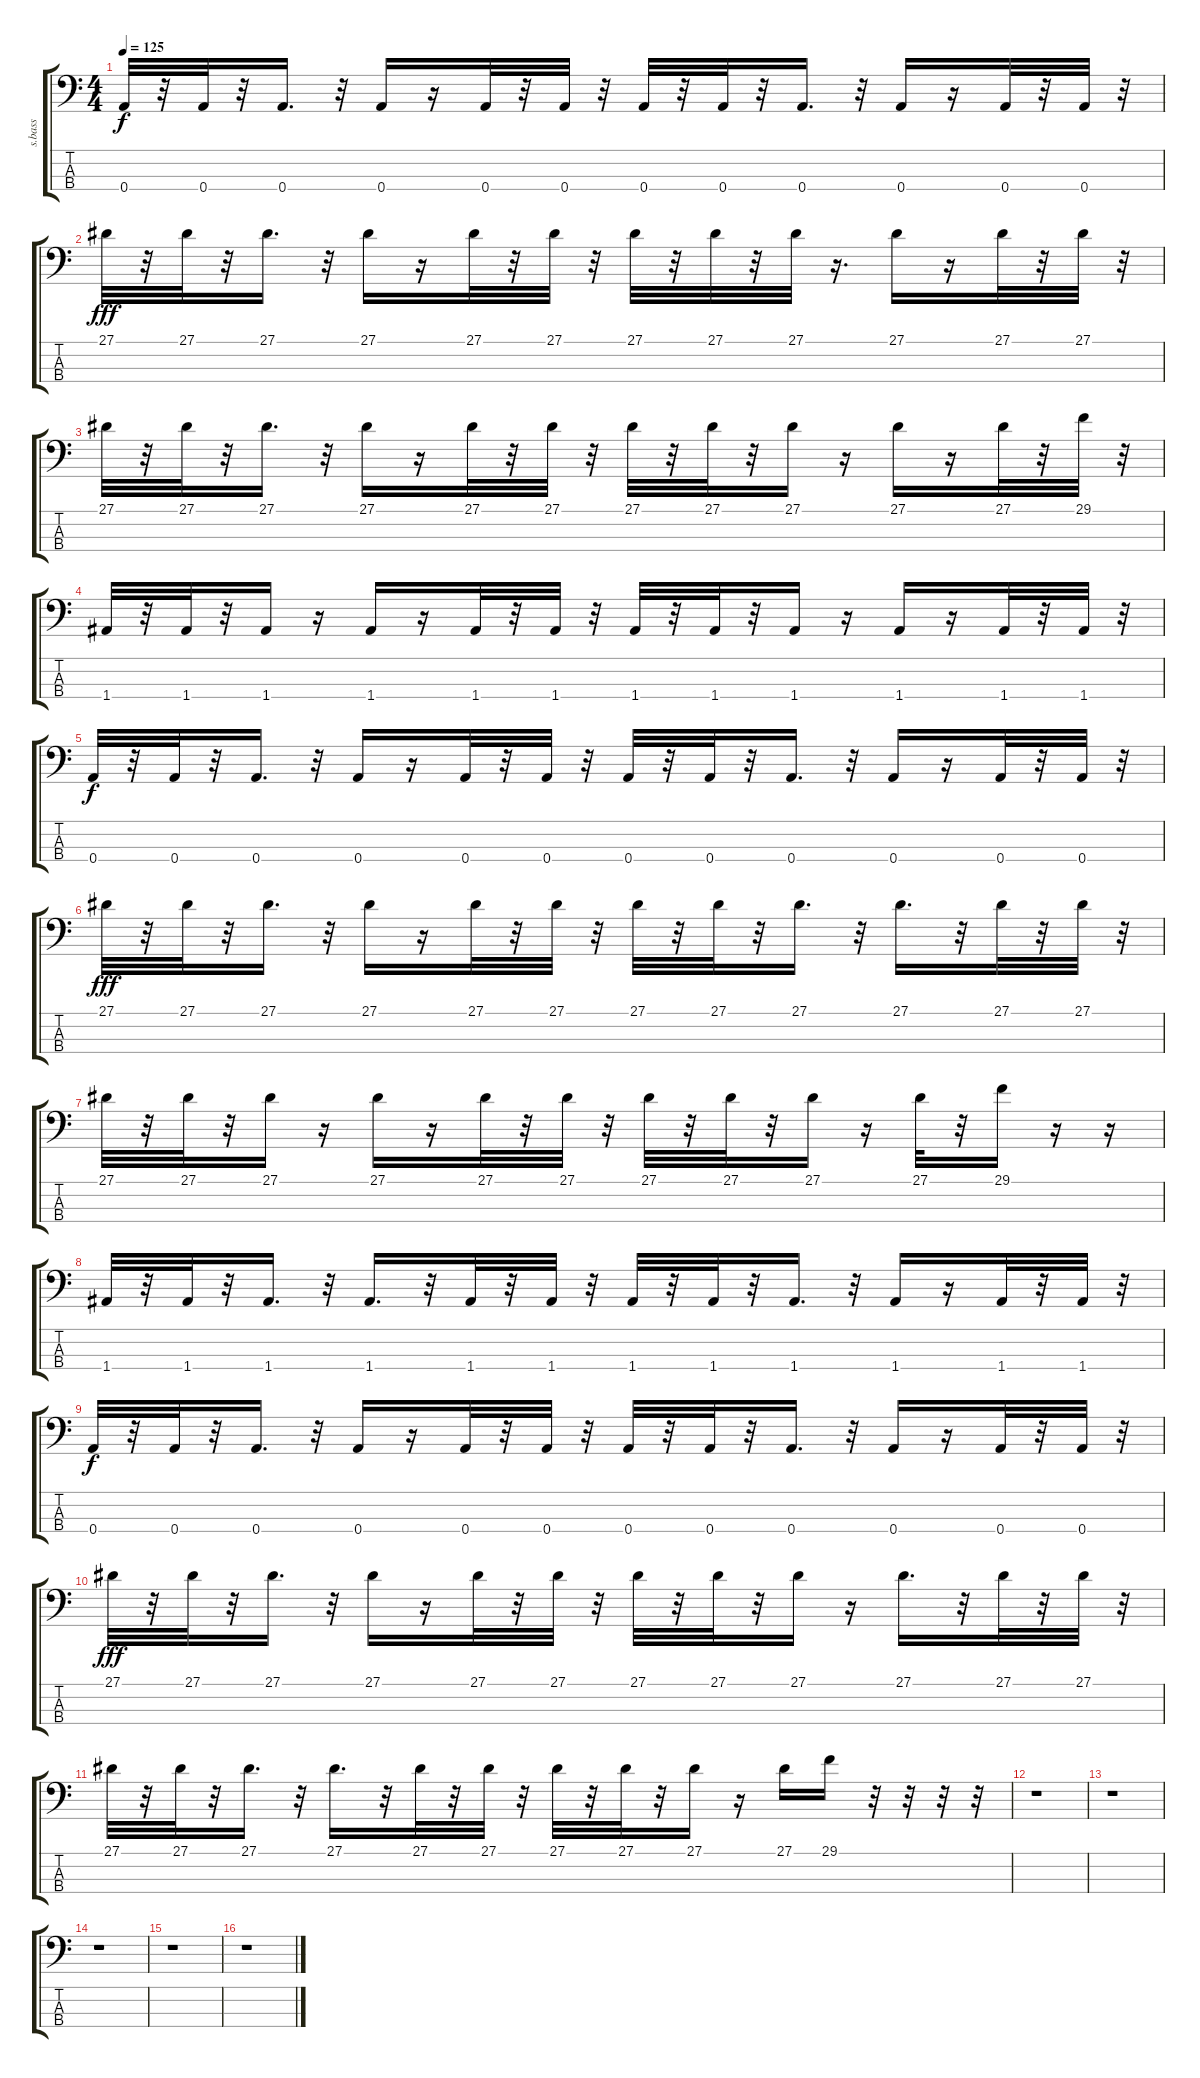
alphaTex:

\track ("s.bass  " "s.bass  ") {instrument electricbassfinger}
\staff {score tabs}
\tuning (C-1 G2 D2 A1) {hide}
\ts (4 4)
\tempo 125
\clef f4
\ks c
0.4.32{dy f} r.32 0.4.32 r.32 0.4.16{d} r.32 0.4.16 r.16 0.4.32 r.32 0.4.32 r.32 0.4.32 r.32 0.4.32 r.32 0.4.16{d} r.32 0.4.16 r.16 0.4.32 r.32 0.4.32 r.32 |
27.1.32{dy fff} r.32 27.1.32 r.32 27.1.16{d} r.32 27.1.16 r.16 27.1.32 r.32 27.1.32 r.32 27.1.32 r.32 27.1.32 r.32 27.1.32 r.16{d} 27.1.16 r.16 27.1.32 r.32 27.1.32 r.32 |
27.1.32 r.32 27.1.32 r.32 27.1.16{d} r.32 27.1.16 r.16 27.1.32 r.32 27.1.32 r.32 27.1.32 r.32 27.1.32 r.32 27.1.16 r.16 27.1.16 r.16 27.1.32 r.32 29.1.32 r.32 |
1.4.32 r.32 1.4.32 r.32 1.4.16 r.16 1.4.16 r.16 1.4.32 r.32 1.4.32 r.32 1.4.32 r.32 1.4.32 r.32 1.4.16 r.16 1.4.16 r.16 1.4.32 r.32 1.4.32 r.32 |
0.4.32{dy f} r.32 0.4.32 r.32 0.4.16{d} r.32 0.4.16 r.16 0.4.32 r.32 0.4.32 r.32 0.4.32 r.32 0.4.32 r.32 0.4.16{d} r.32 0.4.16 r.16 0.4.32 r.32 0.4.32 r.32 |
27.1.32{dy fff} r.32 27.1.32 r.32 27.1.16{d} r.32 27.1.16 r.16 27.1.32 r.32 27.1.32 r.32 27.1.32 r.32 27.1.32 r.32 27.1.16{d} r.32 27.1.16{d} r.32 27.1.32 r.32 27.1.32 r.32 |
27.1.32 r.32 27.1.32 r.32 27.1.16 r.16 27.1.16 r.16 27.1.32 r.32 27.1.32 r.32 27.1.32 r.32 27.1.32 r.32 27.1.16 r.16 27.1.32 r.32 29.1.16 r.16 r.16 |
1.4.32 r.32 1.4.32 r.32 1.4.16{d} r.32 1.4.16{d} r.32 1.4.32 r.32 1.4.32 r.32 1.4.32 r.32 1.4.32 r.32 1.4.16{d} r.32 1.4.16 r.16 1.4.32 r.32 1.4.32 r.32 |
0.4.32{dy f} r.32 0.4.32 r.32 0.4.16{d} r.32 0.4.16 r.16 0.4.32 r.32 0.4.32 r.32 0.4.32 r.32 0.4.32 r.32 0.4.16{d} r.32 0.4.16 r.16 0.4.32 r.32 0.4.32 r.32 |
27.1.32{dy fff} r.32 27.1.32 r.32 27.1.16{d} r.32 27.1.16 r.16 27.1.32 r.32 27.1.32 r.32 27.1.32 r.32 27.1.32 r.32 27.1.16 r.16 27.1.16{d} r.32 27.1.32 r.32 27.1.32 r.32 |
27.1.32 r.32 27.1.32 r.32 27.1.16{d} r.32 27.1.16{d} r.32 27.1.32 r.32 27.1.32 r.32 27.1.32 r.32 27.1.32 r.32 27.1.16 r.16 27.1.16 29.1.16 r.32 r.32 r.32 r.32 |
r.1 |
r.1 |
r.1 |
r.1 |
r.1
